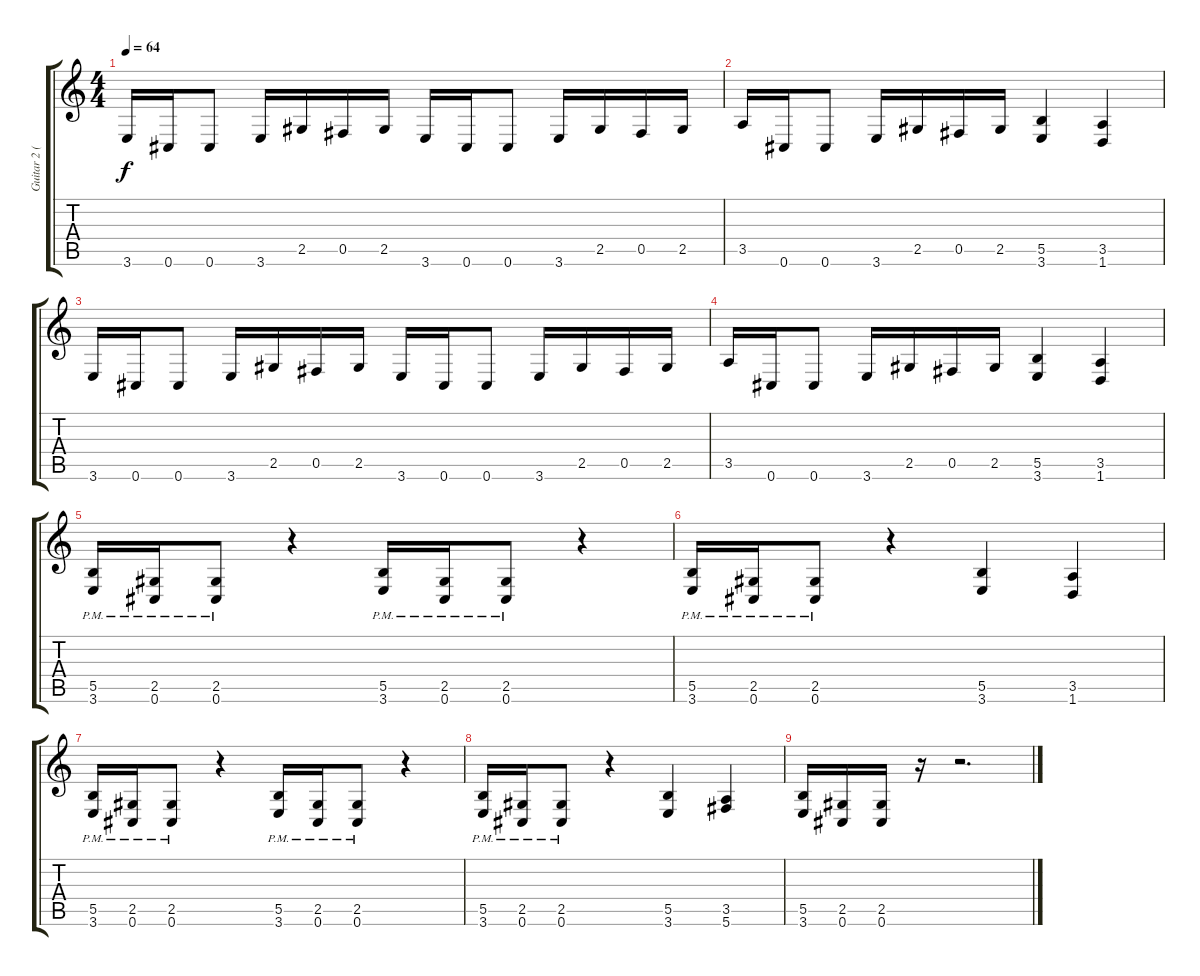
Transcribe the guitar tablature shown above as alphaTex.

\track ("Guitar 2 (Distortion)" "Guitar 2 (") {instrument distortionguitar}
\staff {score tabs}
\tuning (Db4 Ab3 E3 B2 Gb2 Db2) {hide}
\ts (4 4)
\tempo 64
\clef g2
\ks c
3.6.16{dy f} 0.6.16 0.6.8 3.6.16 2.5.16 0.5.16 2.5.16 3.6.16 0.6.16 0.6.8 3.6.16 2.5.16 0.5.16 2.5.16 |
3.5.16 0.6.16 0.6.8 3.6.16 2.5.16 0.5.16 2.5.16 (5.5 3.6).4 (3.5 1.6).4 |
3.6.16 0.6.16 0.6.8 3.6.16 2.5.16 0.5.16 2.5.16 3.6.16 0.6.16 0.6.8 3.6.16 2.5.16 0.5.16 2.5.16 |
3.5.16 0.6.16 0.6.8 3.6.16 2.5.16 0.5.16 2.5.16 (5.5 3.6).4 (3.5 1.6).4 |
(5.5{pm} 3.6{pm}).16 (2.5{pm} 0.6{pm}).16 (2.5{pm} 0.6{pm}).8 r.4 (5.5{pm} 3.6{pm}).16 (2.5{pm} 0.6{pm}).16 (2.5{pm} 0.6{pm}).8 r.4 |
(5.5{pm} 3.6{pm}).16 (2.5{pm} 0.6{pm}).16 (2.5{pm} 0.6{pm}).8 r.4 (5.5 3.6).4 (3.5 1.6).4 |
(5.5{pm} 3.6{pm}).16 (2.5{pm} 0.6{pm}).16 (2.5{pm} 0.6{pm}).8 r.4 (5.5{pm} 3.6{pm}).16 (2.5{pm} 0.6{pm}).16 (2.5{pm} 0.6{pm}).8 r.4 |
(5.5{pm} 3.6{pm}).16 (2.5{pm} 0.6{pm}).16 (2.5{pm} 0.6{pm}).8 r.4 (5.5 3.6).4 (3.5 5.6).4 |
(5.5 3.6).16 (2.5 0.6).16 (2.5 0.6).16 r.16 r.2{d}
